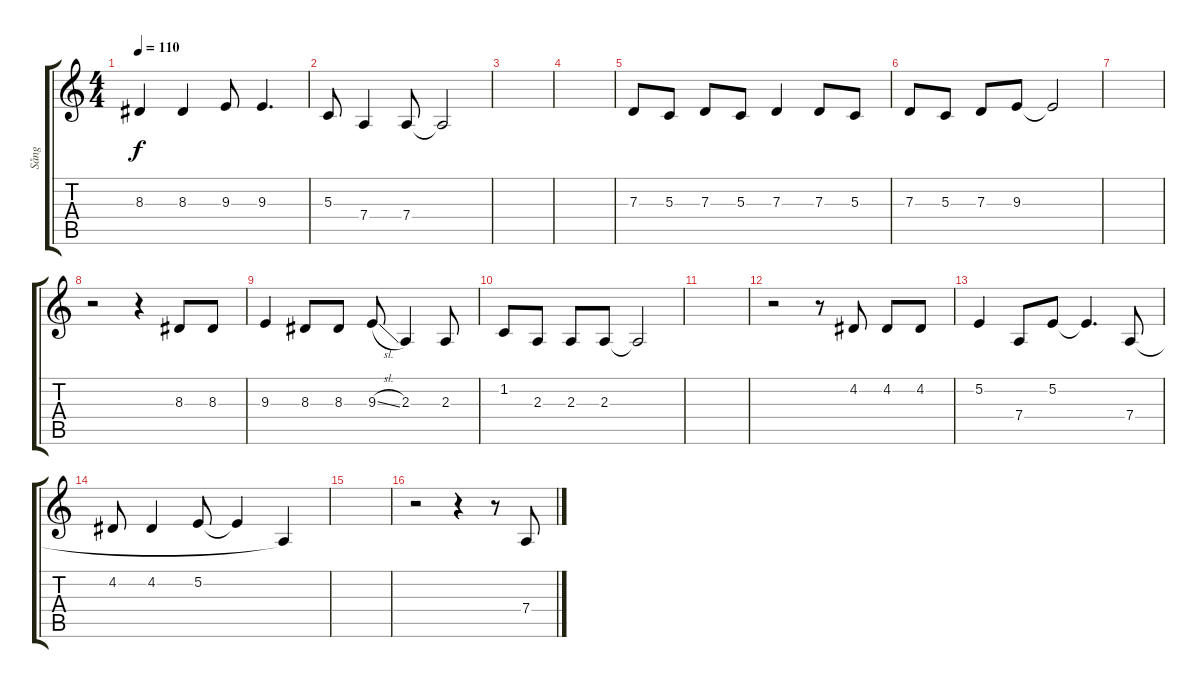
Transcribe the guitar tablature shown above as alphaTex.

\track ("Sång" "Sång") {instrument vibraphone}
\staff {score tabs}
\tuning (E4 B3 G3 D3 A2 E2) {hide}
\ts (4 4)
\tempo 110
\clef g2
\ks c
8.3.4{dy f} 8.3.4 9.3.8 9.3.4{d} |
5.3.8 7.4.4 7.4.8 7.4{t}.2 |
|
|
7.3.8 5.3.8 7.3.8 5.3.8 7.3.4 7.3.8 5.3.8 |
7.3.8 5.3.8 7.3.8 9.3.8 9.3{t}.2 |
|
r.2 r.4 8.3.8 8.3.8 |
9.3.4 8.3.8 8.3.8 9.3{sl}.8 2.3.4 2.3.8 |
1.2.8 2.3.8 2.3.8 2.3.8 2.3{t}.2 |
|
r.2 r.8 4.2.8 4.2.8 4.2.8 |
5.2.4 7.4.8 5.2.8 5.2{t}.4{d} 7.4.8 |
4.2.8 4.2.4 5.2.8 5.2{t}.4 7.4{t}.4 |
|
r.2 r.4 r.8 7.4.8
